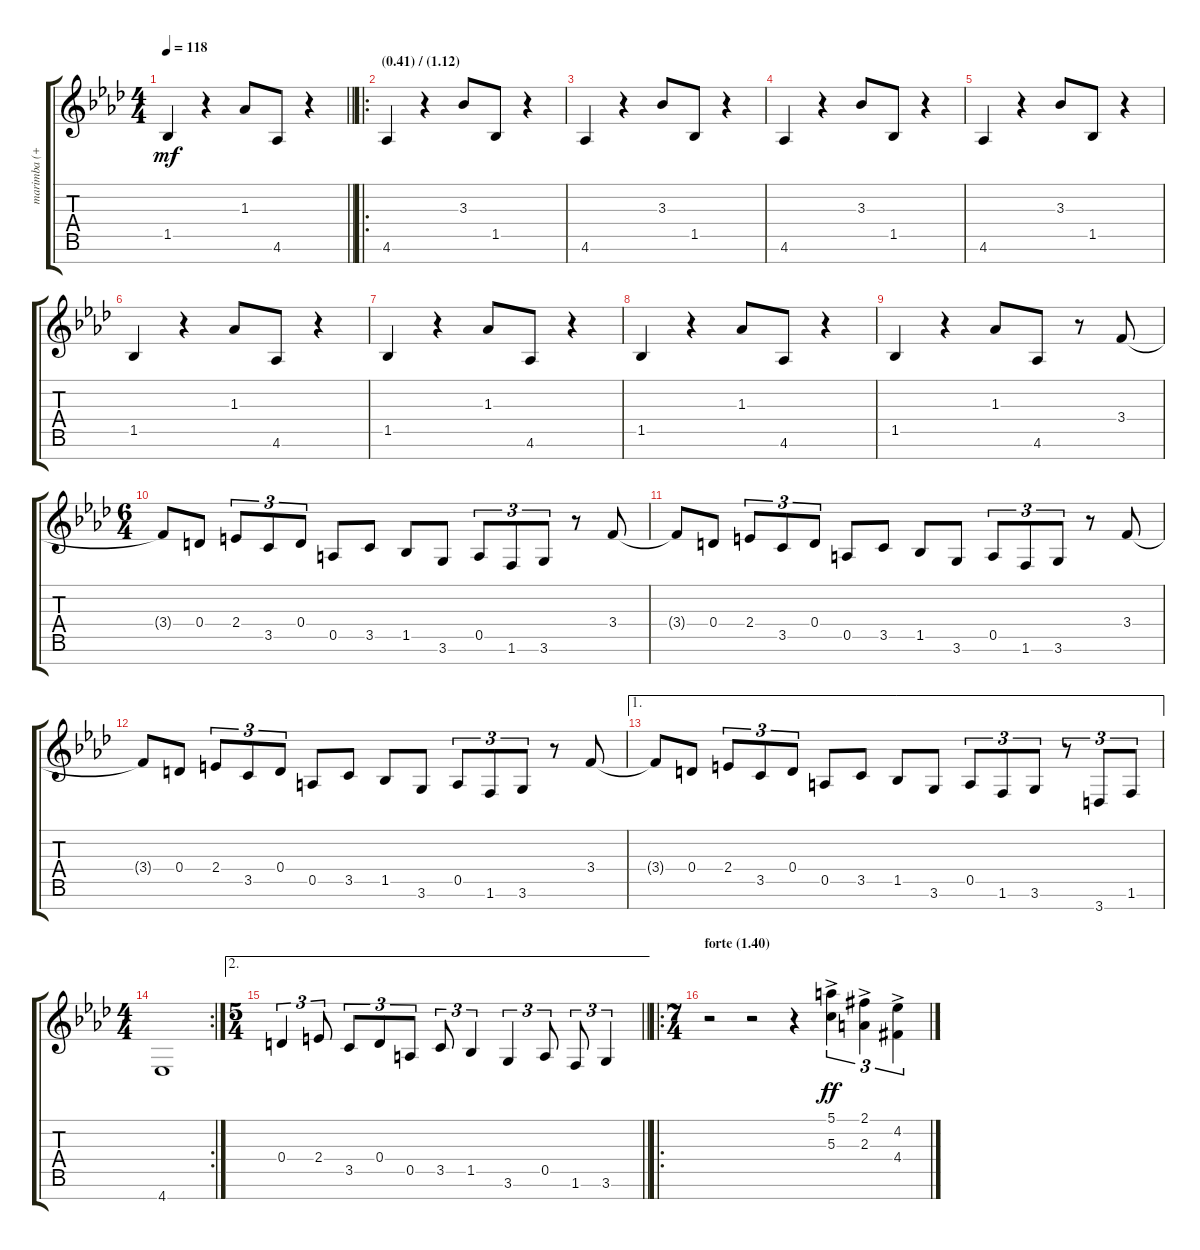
\track ("marimba (+12)" "marimba (+") {instrument marimba}
\staff {score tabs}
\tuning (E5 B4 G4 D4 A3 E3 B2) {hide}
\ts (4 4)
\tempo 118
\clef g2
\barLineRight lightlight
\ks ab
1.5.4{dy mf} r.4 1.3.8 4.6.8 r.4 |
\ro
\section ("" "(0.41) / (1.12)")
4.6.4 r.4 3.3.8 1.5.8 r.4 |
4.6.4 r.4 3.3.8 1.5.8 r.4 |
4.6.4 r.4 3.3.8 1.5.8 r.4 |
4.6.4 r.4 3.3.8 1.5.8 r.4 |
1.5.4 r.4 1.3.8 4.6.8 r.4 |
1.5.4 r.4 1.3.8 4.6.8 r.4 |
1.5.4 r.4 1.3.8 4.6.8 r.4 |
1.5.4 r.4 1.3.8 4.6.8 r.8 3.4.8 |
\ts (6 4)
3.4{t}.8 0.4.8 2.4.8{tu (3 2)} 3.5.8{tu (3 2)} 0.4.8{tu (3 2)} 0.5.8 3.5.8 1.5.8 3.6.8 0.5.8{tu (3 2)} 1.6.8{tu (3 2)} 3.6.8{tu (3 2)} r.8 3.4.8 |
3.4{t}.8 0.4.8 2.4.8{tu (3 2)} 3.5.8{tu (3 2)} 0.4.8{tu (3 2)} 0.5.8 3.5.8 1.5.8 3.6.8 0.5.8{tu (3 2)} 1.6.8{tu (3 2)} 3.6.8{tu (3 2)} r.8 3.4.8 |
3.4{t}.8 0.4.8 2.4.8{tu (3 2)} 3.5.8{tu (3 2)} 0.4.8{tu (3 2)} 0.5.8 3.5.8 1.5.8 3.6.8 0.5.8{tu (3 2)} 1.6.8{tu (3 2)} 3.6.8{tu (3 2)} r.8 3.4.8 |
\ae 1
3.4{t}.8 0.4.8 2.4.8{tu (3 2)} 3.5.8{tu (3 2)} 0.4.8{tu (3 2)} 0.5.8 3.5.8 1.5.8 3.6.8 0.5.8{tu (3 2)} 1.6.8{tu (3 2)} 3.6.8{tu (3 2)} r.8{tu (3 2)} 3.7.8{tu (3 2)} 1.6.8{tu (3 2)} |
\rc 2
\ts (4 4)
4.7.1 |
\ae 2
\ts (5 4)
\barLineRight lightlight
0.4.4{tu (3 2)} 2.4.8{tu (3 2)} 3.5.8{tu (3 2)} 0.4.8{tu (3 2)} 0.5.8{tu (3 2)} 3.5.8{tu (3 2)} 1.5.4{tu (3 2)} 3.6.4{tu (3 2)} 0.5.8{tu (3 2)} 1.6.8{tu (3 2)} 3.6.4{tu (3 2)} |
\ro
\ts (7 4)
\section ("" "forte (1.40)")
r.2 r.2 r.4 (5.1{ac} 5.3{ac}).4{tu (3 2) dy ff} (2.1{ac acc #} 2.3{ac}).4{tu (3 2)} (4.2{ac} 4.4{ac acc #}).4{tu (3 2)}
